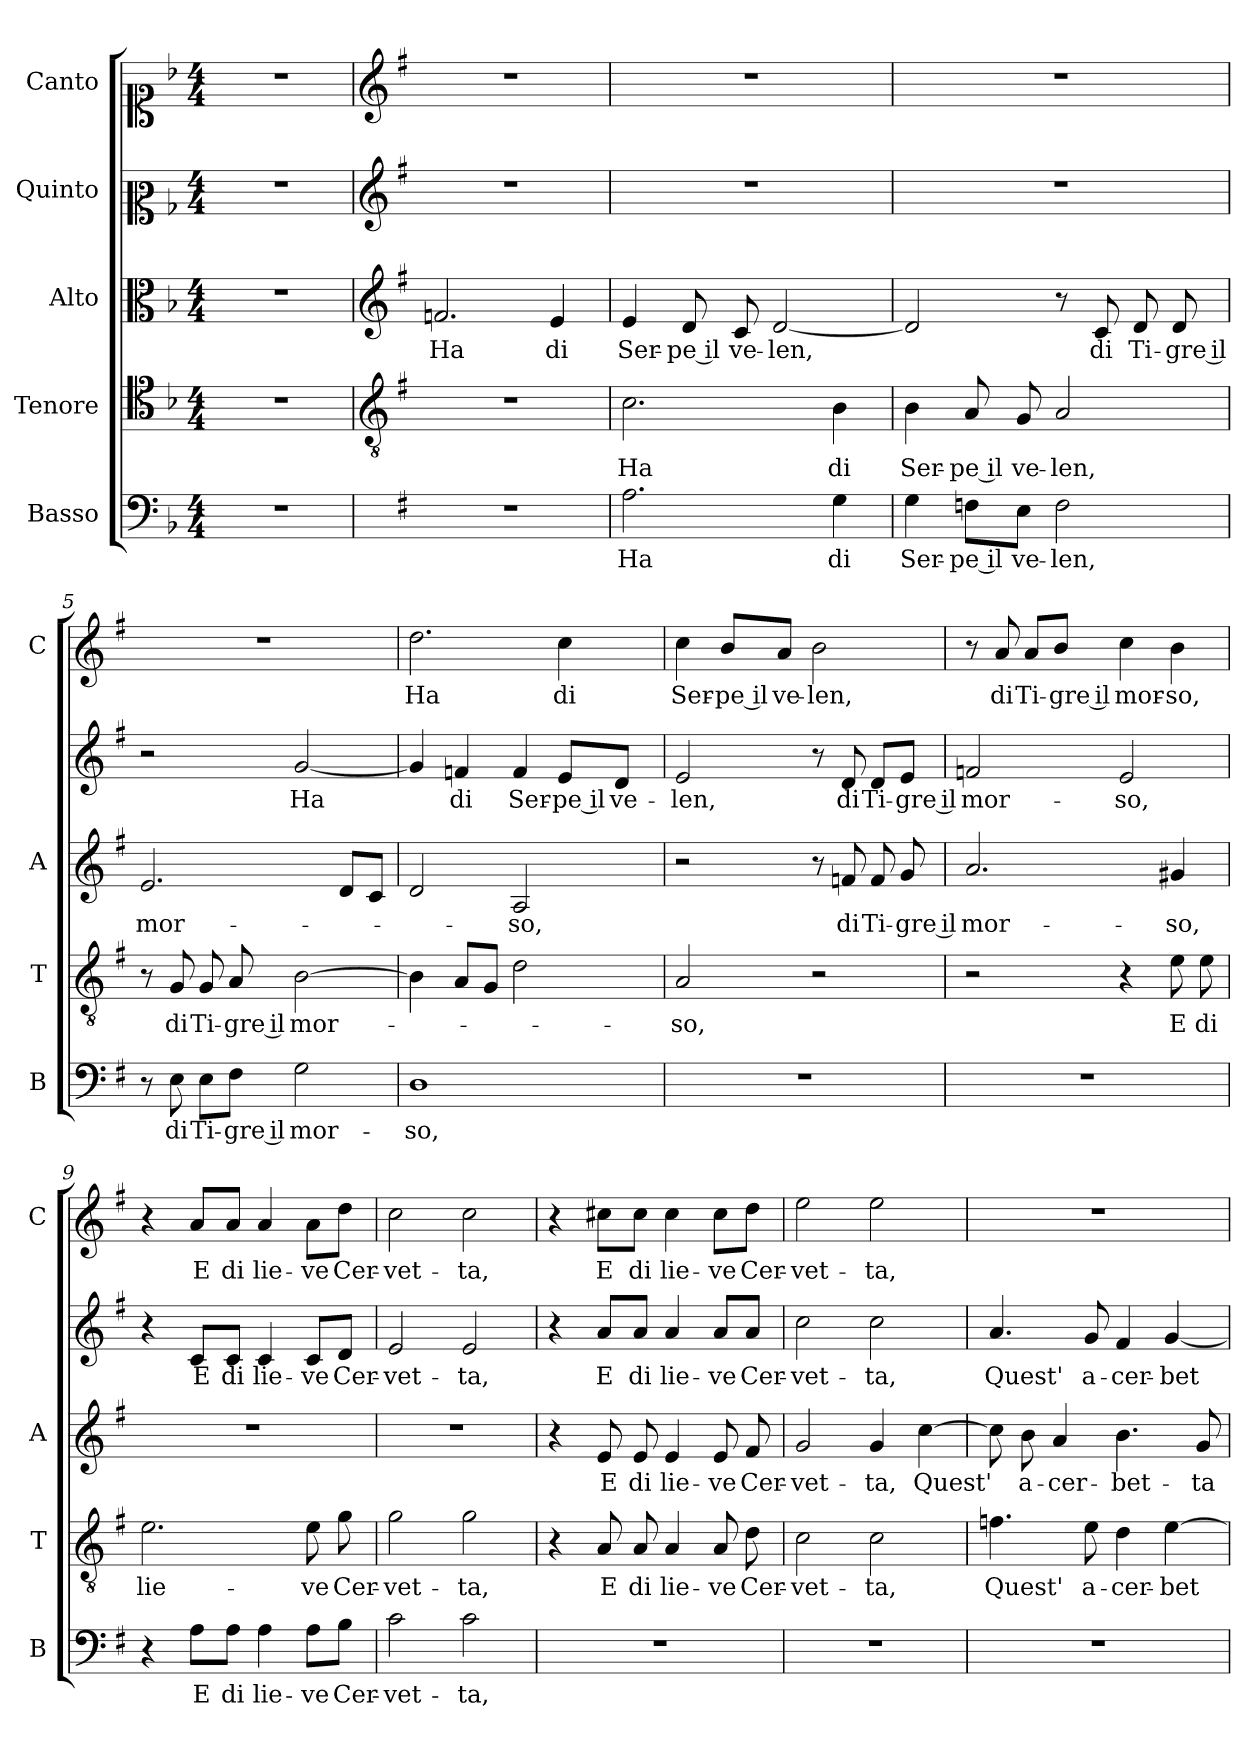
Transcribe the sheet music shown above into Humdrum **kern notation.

**kern	**text	**kern	**text	**kern	**text	**kern	**text	**kern	**text
*part5	*part5	*part4	*part4	*part3	*part3	*part2	*part2	*part1	*part1
*staff5	*staff5	*staff4	*staff4	*staff3	*staff3	*staff2	*staff2	*staff1	*staff1
*I"Basso	*	*I"Tenore	*	*I"Alto	*	*I"Quinto	*	*I"Canto	*
*I'B	*	*I'T	*	*I'A	*	*	*	*I'C	*
*clefF4	*	*clefC4	*	*clefC3	*	*clefC2	*	*clefC1	*
*k[b-]	*	*k[b-]	*	*k[b-]	*	*k[b-]	*	*k[b-]	*
*F:	*	*F:	*	*F:	*	*F:	*	*F:	*
*M4/4	*	*M4/4	*	*M4/4	*	*M4/4	*	*M4/4	*
=1	=1	=1	=1	=1	=1	=1	=1	=1	=1
1r	.	1r	.	1r	.	1r	.	1r	.
=2	=2	=2	=2	=2	=2	=2	=2	=2	=2
*	*	*clefGv2	*	*clefG2	*	*clefG2	*	*clefG2	*
*k[f#]	*	*k[f#]	*	*k[f#]	*	*k[f#]	*	*k[f#]	*
*G:	*	*G:	*	*G:	*	*G:	*	*G:	*
!	!	!	!	!	!LO:LY:b	!	!	!	!
1r	.	1r	.	2.fn/	Ha	1r	.	1r	.
!	!	!	!	!	!LO:LY:b	!	!	!	!
.	.	.	.	4e/	di	.	.	.	.
=3	=3	=3	=3	=3	=3	=3	=3	=3	=3
!	!LO:LY:b	!	!LO:LY:b	!	!LO:LY:b	!	!	!	!
2.A\	Ha	2.c\	Ha	4e/	Ser-	1r	.	1r	.
!	!	!	!	!	!LO:LY:b	!	!	!	!
.	.	.	.	8d/	-pe il	.	.	.	.
!	!	!	!	!	!LO:LY:b	!	!	!	!
.	.	.	.	8c/	ve-	.	.	.	.
!	!	!	!	!	!LO:LY:b	!	!	!	!
.	.	.	.	[2d/	-len,	.	.	.	.
!	!LO:LY:b	!	!LO:LY:b	!	!	!	!	!	!
4G\	di	4B\	di	.	.	.	.	.	.
=4	=4	=4	=4	=4	=4	=4	=4	=4	=4
!	!LO:LY:b	!	!LO:LY:b	!	!	!	!	!	!
4G\	Ser-	4B\	Ser-	2d/]	.	1r	.	1r	.
!	!LO:LY:b	!	!LO:LY:b	!	!	!	!	!	!
8Fn\L	-pe il	8A/	-pe il	.	.	.	.	.	.
!	!LO:LY:b	!	!LO:LY:b	!	!	!	!	!	!
8E\J	ve-	8G/	ve-	.	.	.	.	.	.
!	!LO:LY:b	!	!LO:LY:b	!	!	!	!	!	!
2F\	-len,	2A/	-len,	8r	.	.	.	.	.
!	!	!	!	!	!LO:LY:b	!	!	!	!
.	.	.	.	8c/	di	.	.	.	.
!	!	!	!	!	!LO:LY:b	!	!	!	!
.	.	.	.	8d/	Ti-	.	.	.	.
!	!	!	!	!	!LO:LY:b	!	!	!	!
.	.	.	.	8d/	-gre il	.	.	.	.
=5	=5	=5	=5	=5	=5	=5	=5	=5	=5
!	!	!	!	!	!LO:LY:b	!	!	!	!
8r	.	8r	.	2.e/	mor-	2r	.	1r	.
!	!LO:LY:b	!	!LO:LY:b	!	!	!	!	!	!
8E\	di	8G/	di	.	.	.	.	.	.
!	!LO:LY:b	!	!LO:LY:b	!	!	!	!	!	!
8E\L	Ti-	8G/	Ti-	.	.	.	.	.	.
!	!LO:LY:b	!	!LO:LY:b	!	!	!	!	!	!
8F#\J	-gre il	8A/	-gre il	.	.	.	.	.	.
!	!LO:LY:b	!	!LO:LY:b	!	!	!	!LO:LY:b	!	!
2G\	mor-	[2B\	mor-	.	.	[2g/	Ha	.	.
.	.	.	.	8d/L	.	.	.	.	.
.	.	.	.	8c/J	.	.	.	.	.
!!LO:LB:g=z
=6	=6	=6	=6	=6	=6	=6	=6	=6	=6
!	!LO:LY:b	!	!	!	!	!	!	!	!LO:LY:b
1D	-so,	4B\]	.	2d/	.	4g/]	.	2.dd\	Ha
!	!	!	!	!	!	!	!LO:LY:b	!	!
.	.	8A/L	.	.	.	4fn/	di	.	.
.	.	8G/J	.	.	.	.	.	.	.
!	!	!	!	!	!LO:LY:b	!	!LO:LY:b	!	!
.	.	2d\	.	2A/	-so,	4f/	Ser-	.	.
!	!	!	!	!	!	!	!LO:LY:b	!	!LO:LY:b
.	.	.	.	.	.	8e/L	-pe il	4cc\	di
!	!	!	!	!	!	!	!LO:LY:b	!	!
.	.	.	.	.	.	8d/J	ve-	.	.
=7	=7	=7	=7	=7	=7	=7	=7	=7	=7
!	!	!	!LO:LY:b	!	!	!	!LO:LY:b	!	!LO:LY:b
1r	.	2A/	-so,	2r	.	2e/	-len,	4cc\	Ser-
!	!	!	!	!	!	!	!	!	!LO:LY:b
.	.	.	.	.	.	.	.	8b/L	-pe il
!	!	!	!	!	!	!	!	!	!LO:LY:b
.	.	.	.	.	.	.	.	8a/J	ve-
!	!	!	!	!	!	!	!	!	!LO:LY:b
.	.	2r	.	8r	.	8r	.	2b\	-len,
!	!	!	!	!	!LO:LY:b	!	!LO:LY:b	!	!
.	.	.	.	8fn/	di	8d/	di	.	.
!	!	!	!	!	!LO:LY:b	!	!LO:LY:b	!	!
.	.	.	.	8f/	Ti-	8d/L	Ti-	.	.
!	!	!	!	!	!LO:LY:b	!	!LO:LY:b	!	!
.	.	.	.	8g/	-gre il	8e/J	-gre il	.	.
=8	=8	=8	=8	=8	=8	=8	=8	=8	=8
!	!	!	!	!	!LO:LY:b	!	!LO:LY:b	!	!
1r	.	2r	.	2.a/	mor-	2fn/	mor-	8r	.
!	!	!	!	!	!	!	!	!	!LO:LY:b
.	.	.	.	.	.	.	.	8a/	di
!	!	!	!	!	!	!	!	!	!LO:LY:b
.	.	.	.	.	.	.	.	8a/L	Ti-
!	!	!	!	!	!	!	!	!	!LO:LY:b
.	.	.	.	.	.	.	.	8b/J	-gre il
!	!	!	!	!	!	!	!LO:LY:b	!	!LO:LY:b
.	.	4r	.	.	.	2e/	-so,	4cc\	mor-
!	!	!	!LO:LY:b	!	!LO:LY:b	!	!	!	!LO:LY:b
.	.	8e\	E	4g#X/	-so,	.	.	4b\	-so,
!	!	!	!LO:LY:b	!	!	!	!	!	!
.	.	8e\	di	.	.	.	.	.	.
=9	=9	=9	=9	=9	=9	=9	=9	=9	=9
!	!	!	!LO:LY:b	!	!	!	!	!	!
4r	.	2.e\	lie-	1r	.	4r	.	4r	.
!	!LO:LY:b	!	!	!	!	!	!LO:LY:b	!	!LO:LY:b
8A\L	E	.	.	.	.	8c/L	E	8a/L	E
!	!LO:LY:b	!	!	!	!	!	!LO:LY:b	!	!LO:LY:b
8A\J	di	.	.	.	.	8c/J	di	8a/J	di
!	!LO:LY:b	!	!	!	!	!	!LO:LY:b	!	!LO:LY:b
4A\	lie-	.	.	.	.	4c/	lie-	4a/	lie-
!	!LO:LY:b	!	!LO:LY:b	!	!	!	!LO:LY:b	!	!LO:LY:b
8A\L	-ve	8e\	-ve	.	.	8c/L	-ve	8a\L	-ve
!	!LO:LY:b	!	!LO:LY:b	!	!	!	!LO:LY:b	!	!LO:LY:b
8B\J	Cer-	8g\	Cer-	.	.	8d/J	Cer-	8dd\J	Cer-
=10	=10	=10	=10	=10	=10	=10	=10	=10	=10
!	!LO:LY:b	!	!LO:LY:b	!	!	!	!LO:LY:b	!	!LO:LY:b
2c\	-vet-	2g\	-vet-	1r	.	2e/	-vet-	2cc\	-vet-
!	!LO:LY:b	!	!LO:LY:b	!	!	!	!LO:LY:b	!	!LO:LY:b
2c\	-ta,	2g\	-ta,	.	.	2e/	-ta,	2cc\	-ta,
=11	=11	=11	=11	=11	=11	=11	=11	=11	=11
1r	.	4r	.	4r	.	4r	.	4r	.
!	!	!	!LO:LY:b	!	!LO:LY:b	!	!LO:LY:b	!	!LO:LY:b
.	.	8A/	E	8e/	E	8a/L	E	8cc#X\L	E
!	!	!	!LO:LY:b	!	!LO:LY:b	!	!LO:LY:b	!	!LO:LY:b
.	.	8A/	di	8e/	di	8a/J	di	8cc#\J	di
!	!	!	!LO:LY:b	!	!LO:LY:b	!	!LO:LY:b	!	!LO:LY:b
.	.	4A/	lie-	4e/	lie-	4a/	lie-	4cc#\	lie-
!	!	!	!LO:LY:b	!	!LO:LY:b	!	!LO:LY:b	!	!LO:LY:b
.	.	8A/	-ve	8e/	-ve	8a/L	-ve	8cc#\L	-ve
!	!	!	!LO:LY:b	!	!LO:LY:b	!	!LO:LY:b	!	!LO:LY:b
.	.	8d\	Cer-	8f#/	Cer-	8a/J	Cer-	8dd\J	Cer-
!!LO:PB:g=z
=12	=12	=12	=12	=12	=12	=12	=12	=12	=12
!	!	!	!LO:LY:b	!	!LO:LY:b	!	!LO:LY:b	!	!LO:LY:b
1r	.	2c\	-vet-	2g/	-vet-	2cc\	-vet-	2ee\	-vet-
!	!	!	!LO:LY:b	!	!LO:LY:b	!	!LO:LY:b	!	!LO:LY:b
.	.	2c\	-ta,	4g/	-ta,	2cc\	-ta,	2ee\	-ta,
!	!	!	!	!	!LO:LY:b	!	!	!	!
.	.	.	.	[4cc\	Quest'	.	.	.	.
=13	=13	=13	=13	=13	=13	=13	=13	=13	=13
!	!	!	!LO:LY:b	!	!	!	!LO:LY:b	!	!
1r	.	4.fn\	Quest'	8cc\]	.	4.a/	Quest'	1r	.
!	!	!	!	!	!LO:LY:b	!	!	!	!
.	.	.	.	8b\	a-	.	.	.	.
!	!	!	!	!	!LO:LY:b	!	!	!	!
.	.	.	.	4a/	-cer-	.	.	.	.
!	!	!	!LO:LY:b	!	!	!	!LO:LY:b	!	!
.	.	8e\	a-	.	.	8g/	a-	.	.
!	!	!	!LO:LY:b	!	!LO:LY:b	!	!LO:LY:b	!	!
.	.	4d\	-cer-	4.b\	-bet-	4f#/	-cer-	.	.
!	!	!	!LO:LY:b	!	!	!	!LO:LY:b	!	!
.	.	[4e\	-bet-	.	.	[4g/	-bet-	.	.
!	!	!	!	!	!LO:LY:b	!	!	!	!
.	.	.	.	8g/	-ta	.	.	.	.
=	=	=	=	=	=	=	=	=	=
*-	*-	*-	*-	*-	*-	*-	*-	*-	*-
